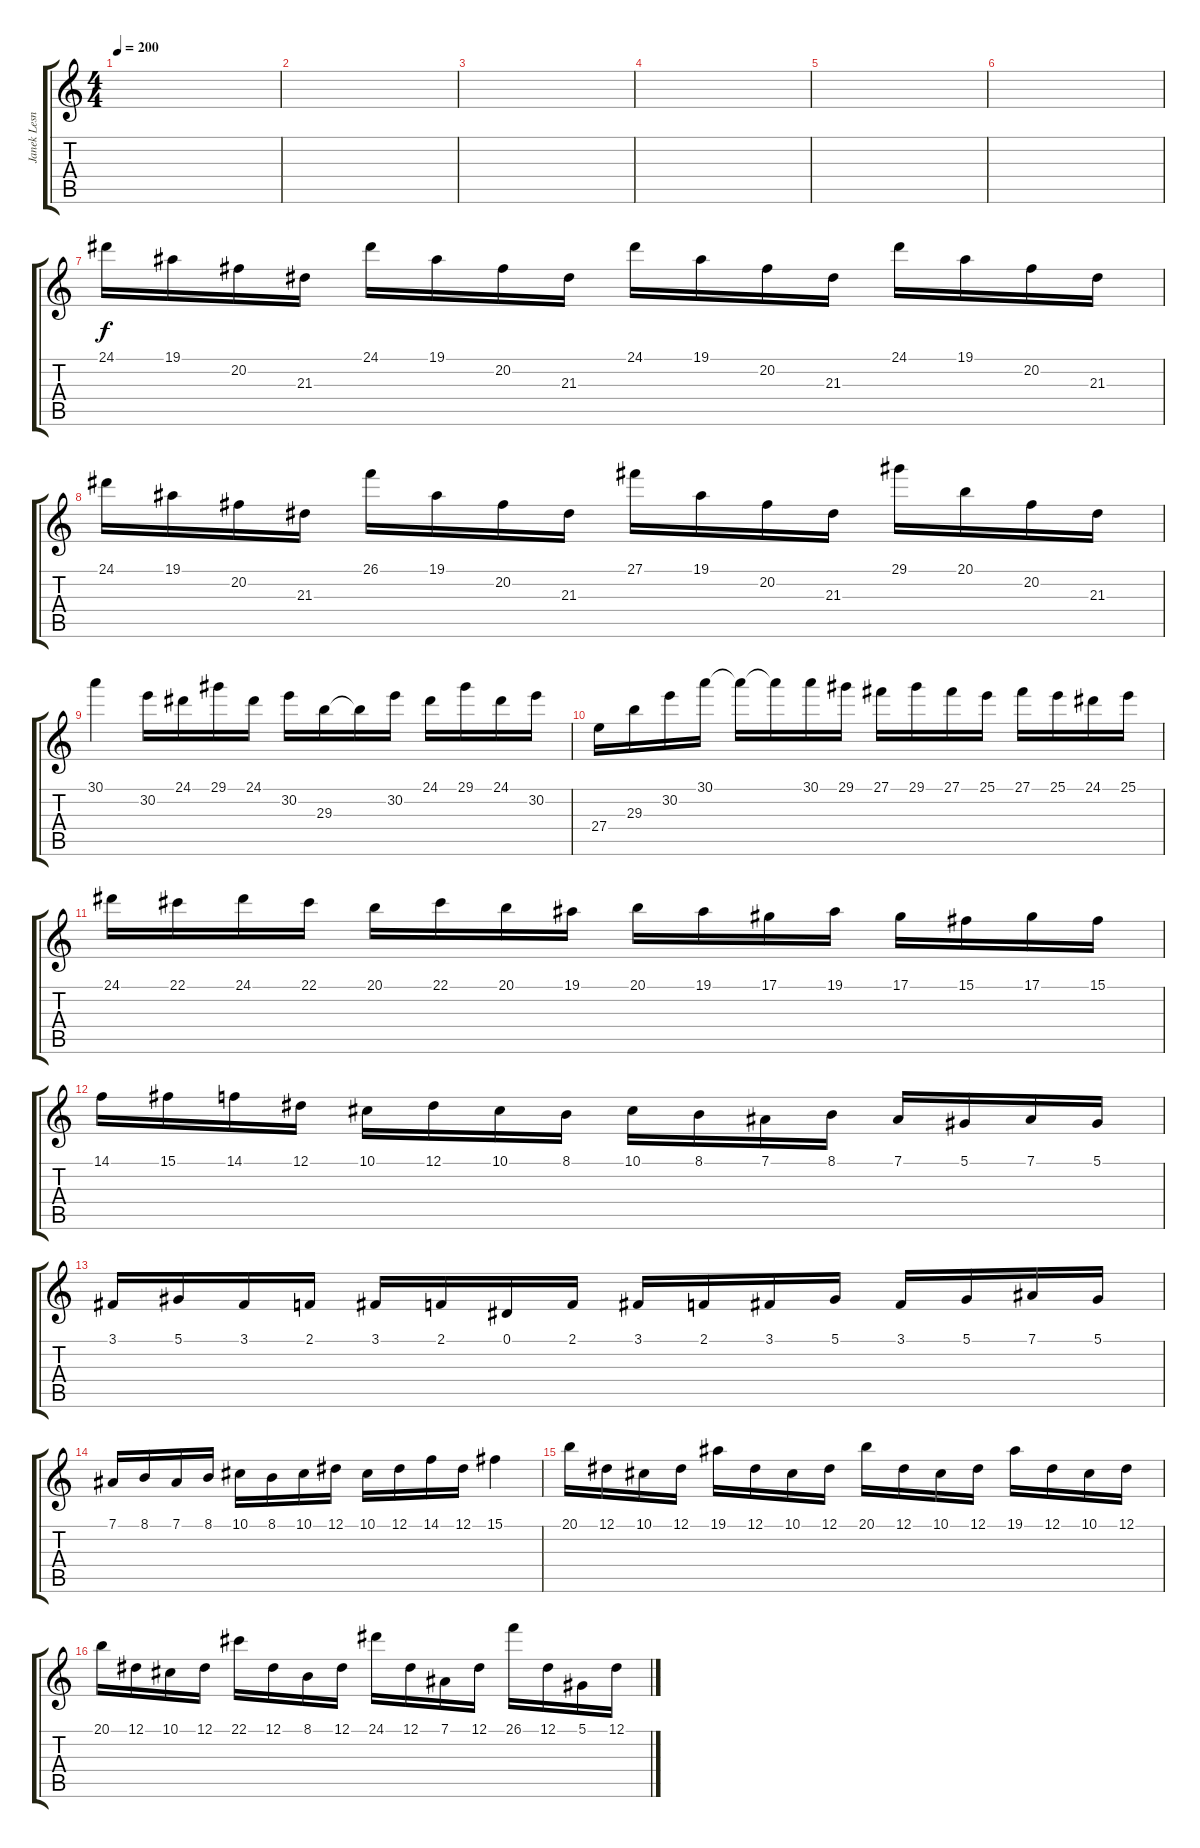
\track ("Janek Lesniak" "Janek Lesn") {instrument harpsichord}
\staff {score tabs}
\tuning (Eb4 Bb3 Gb3 Db3 Ab2 Eb2) {hide}
\ts (4 4)
\tempo 200
\clef g2
\ks c
|
|
|
|
|
|
24.1.16{volume 16 instrument lead1square} 19.1.16 20.2.16 21.3.16 24.1.16 19.1.16 20.2.16 21.3.16 24.1.16 19.1.16 20.2.16 21.3.16 24.1.16 19.1.16 20.2.16 21.3.16 |
24.1.16 19.1.16 20.2.16 21.3.16 26.1.16 19.1.16 20.2.16 21.3.16 27.1.16 19.1.16 20.2.16 21.3.16 29.1.16 20.1.16 20.2.16 21.3.16 |
30.1.4 30.2.16 24.1.16 29.1.16 24.1.16 30.2.16 29.3.16 29.3{t}.16 30.2.16 24.1.16 29.1.16 24.1.16 30.2.16 |
27.4.16 29.3.16 30.2.16 30.1.16 30.1{t}.16 30.1{t}.16 30.1.16 29.1.16 27.1.16 29.1.16 27.1.16 25.1.16 27.1.16 25.1.16 24.1.16 25.1.16 |
24.1.16 22.1.16 24.1.16 22.1.16 20.1.16 22.1.16 20.1.16 19.1.16 20.1.16 19.1.16 17.1.16 19.1.16 17.1.16 15.1.16 17.1.16 15.1.16 |
14.1.16 15.1.16 14.1.16 12.1.16 10.1.16 12.1.16 10.1.16 8.1.16 10.1.16 8.1.16 7.1.16 8.1.16 7.1.16 5.1.16 7.1.16 5.1.16 |
3.1.16 5.1.16 3.1.16 2.1.16 3.1.16 2.1.16 0.1.16 2.1.16 3.1.16 2.1.16 3.1.16 5.1.16 3.1.16 5.1.16 7.1.16 5.1.16 |
7.1.16 8.1.16 7.1.16 8.1.16 10.1.16 8.1.16 10.1.16 12.1.16 10.1.16 12.1.16 14.1.16 12.1.16 15.1.4 |
20.1.16 12.1.16 10.1.16 12.1.16 19.1.16 12.1.16 10.1.16 12.1.16 20.1.16 12.1.16 10.1.16 12.1.16 19.1.16 12.1.16 10.1.16 12.1.16 |
20.1.16 12.1.16 10.1.16 12.1.16 22.1.16 12.1.16 8.1.16 12.1.16 24.1.16 12.1.16 7.1.16 12.1.16 26.1.16 12.1.16 5.1.16 12.1.16
